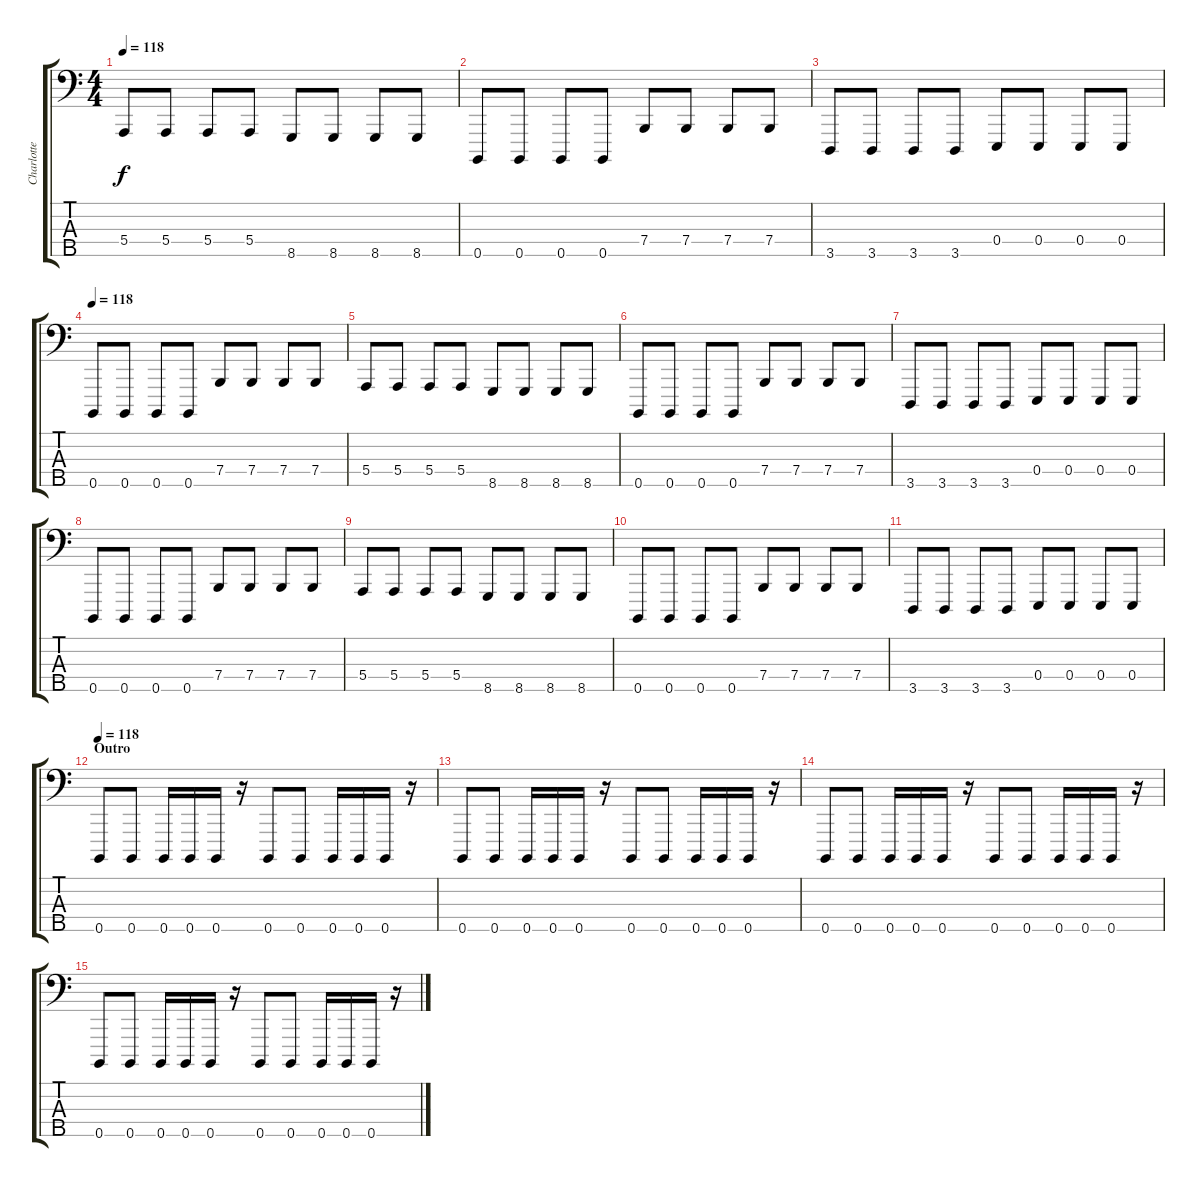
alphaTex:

\track ("Charlotte - Basse" "Charlotte ") {instrument lead8bassandlead}
\staff {score tabs}
\tuning (G2 D2 A1 E1 B0) {hide}
\ts (4 4)
\tempo 118
\clef f4
\ks c
5.4.8{dy f} 5.4.8 5.4.8 5.4.8 8.5.8 8.5.8 8.5.8 8.5.8 |
0.5.8 0.5.8 0.5.8 0.5.8 7.4.8 7.4.8 7.4.8 7.4.8 |
3.5.8 3.5.8 3.5.8 3.5.8 0.4.8 0.4.8 0.4.8 0.4.8 |
\section ("" "")
\tempo 118
0.5.8{volume 12 balance 8 instrument lead8bassandlead} 0.5.8 0.5.8 0.5.8 7.4.8 7.4.8 7.4.8 7.4.8 |
5.4.8 5.4.8 5.4.8 5.4.8 8.5.8 8.5.8 8.5.8 8.5.8 |
0.5.8 0.5.8 0.5.8 0.5.8 7.4.8 7.4.8 7.4.8 7.4.8 |
3.5.8 3.5.8 3.5.8 3.5.8 0.4.8 0.4.8 0.4.8 0.4.8 |
0.5.8 0.5.8 0.5.8 0.5.8 7.4.8 7.4.8 7.4.8 7.4.8 |
5.4.8 5.4.8 5.4.8 5.4.8 8.5.8 8.5.8 8.5.8 8.5.8 |
0.5.8 0.5.8 0.5.8 0.5.8 7.4.8 7.4.8 7.4.8 7.4.8 |
3.5.8 3.5.8 3.5.8 3.5.8 0.4.8 0.4.8 0.4.8 0.4.8 |
\section ("" "Outro")
\tempo 118
0.5.8{volume 12 balance 8 instrument lead8bassandlead} 0.5.8 0.5.16 0.5.16 0.5.16 r.16 0.5.8 0.5.8 0.5.16 0.5.16 0.5.16 r.16 |
0.5.8 0.5.8 0.5.16 0.5.16 0.5.16 r.16 0.5.8 0.5.8 0.5.16 0.5.16 0.5.16 r.16 |
0.5.8 0.5.8 0.5.16 0.5.16 0.5.16 r.16 0.5.8 0.5.8 0.5.16 0.5.16 0.5.16 r.16 |
0.5.8 0.5.8 0.5.16 0.5.16 0.5.16 r.16 0.5.8 0.5.8 0.5.16 0.5.16 0.5.16 r.16
